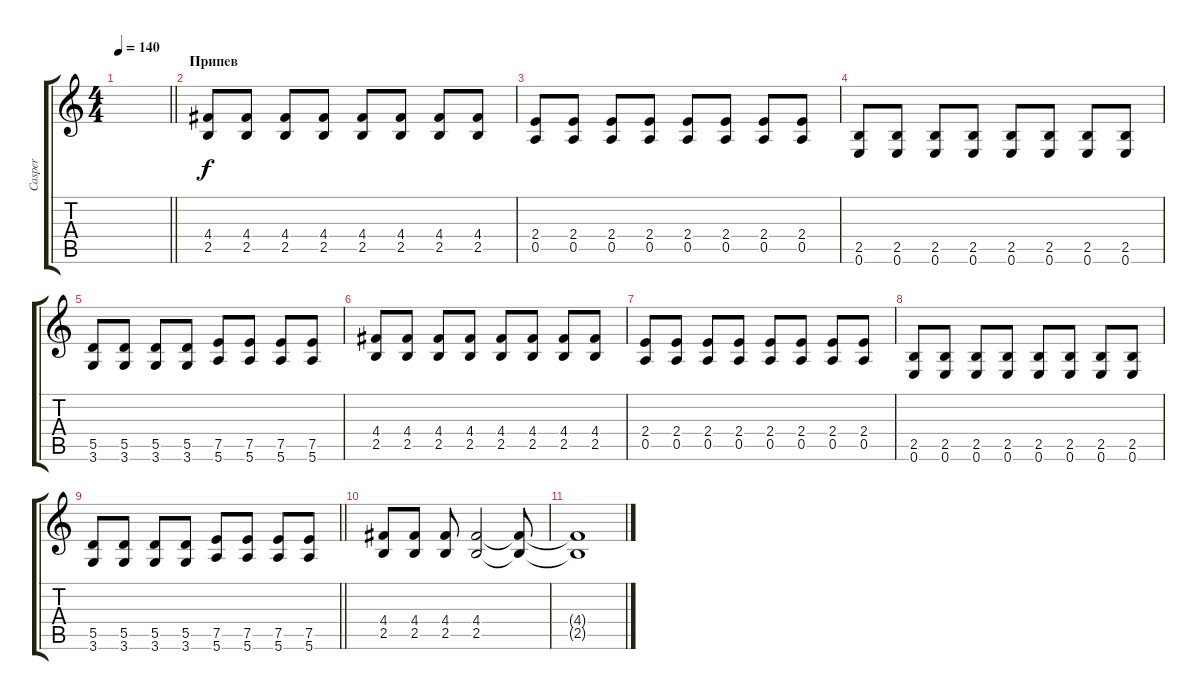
\track ("Casper" "Casper") {instrument distortionguitar}
\staff {score tabs}
\tuning (E4 B3 G3 D3 A2 E2) {hide}
\ts (4 4)
\tempo 140
\clef g2
\barLineRight lightlight
\ks c
|
\section ("" "Припев")
(4.4 2.5).8 (4.4 2.5).8 (4.4 2.5).8 (4.4 2.5).8 (4.4 2.5).8 (4.4 2.5).8 (4.4 2.5).8 (4.4 2.5).8 |
(2.4 0.5).8 (2.4 0.5).8 (2.4 0.5).8 (2.4 0.5).8 (2.4 0.5).8 (2.4 0.5).8 (2.4 0.5).8 (2.4 0.5).8 |
(2.5 0.6).8 (2.5 0.6).8 (2.5 0.6).8 (2.5 0.6).8 (2.5 0.6).8 (2.5 0.6).8 (2.5 0.6).8 (2.5 0.6).8 |
(5.5 3.6).8 (5.5 3.6).8 (5.5 3.6).8 (5.5 3.6).8 (7.5 5.6).8 (7.5 5.6).8 (7.5 5.6).8 (7.5 5.6).8 |
(4.4 2.5).8 (4.4 2.5).8 (4.4 2.5).8 (4.4 2.5).8 (4.4 2.5).8 (4.4 2.5).8 (4.4 2.5).8 (4.4 2.5).8 |
(2.4 0.5).8 (2.4 0.5).8 (2.4 0.5).8 (2.4 0.5).8 (2.4 0.5).8 (2.4 0.5).8 (2.4 0.5).8 (2.4 0.5).8 |
(2.5 0.6).8 (2.5 0.6).8 (2.5 0.6).8 (2.5 0.6).8 (2.5 0.6).8 (2.5 0.6).8 (2.5 0.6).8 (2.5 0.6).8 |
\barLineRight lightlight
(5.5 3.6).8 (5.5 3.6).8 (5.5 3.6).8 (5.5 3.6).8 (7.5 5.6).8 (7.5 5.6).8 (7.5 5.6).8 (7.5 5.6).8 |
(4.4 2.5).8 (4.4 2.5).8 (4.4 2.5).8 (4.4 2.5).2 (4.4{t} 2.5{t}).8 |
(4.4{t} 2.5{t}).1
